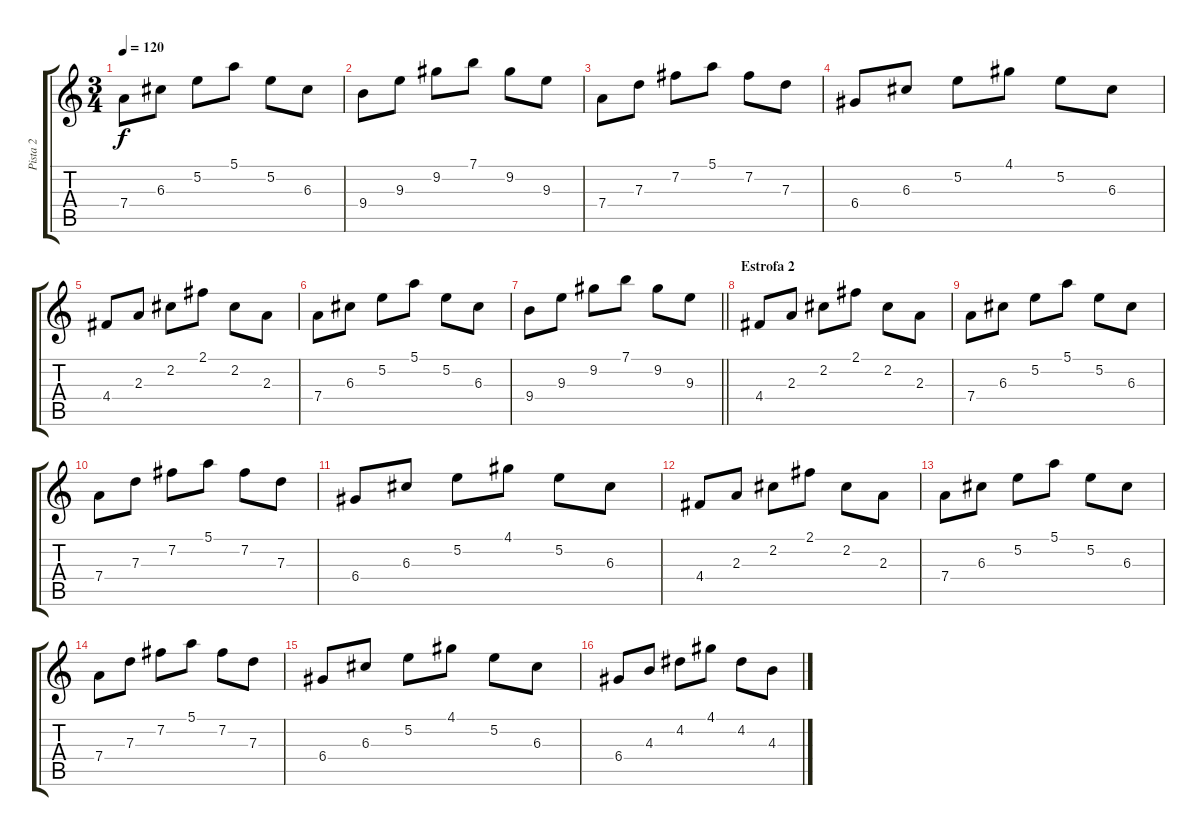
\track ("Pista 2" "Pista 2") {instrument overdrivenguitar}
\staff {score tabs}
\tuning (E4 B3 G3 D3 A2 E2) {hide}
\ts (3 4)
\tempo 120
\clef g2
\ks c
7.4.8{dy f} 6.3.8 5.2.8 5.1.8 5.2.8 6.3.8 |
9.4.8 9.3.8 9.2.8 7.1.8 9.2.8 9.3.8 |
7.4.8 7.3.8 7.2.8 5.1.8 7.2.8 7.3.8 |
6.4.8 6.3.8 5.2.8 4.1.8 5.2.8 6.3.8 |
4.4.8{volume 11 instrument electricguitarclean} 2.3.8 2.2.8 2.1.8 2.2.8 2.3.8 |
7.4.8 6.3.8 5.2.8 5.1.8 5.2.8 6.3.8 |
\barLineRight lightlight
9.4.8 9.3.8 9.2.8 7.1.8 9.2.8 9.3.8 |
\section ("" "Estrofa 2")
4.4.8{volume 9 instrument electricguitarclean} 2.3.8 2.2.8 2.1.8 2.2.8 2.3.8 |
7.4.8 6.3.8 5.2.8 5.1.8 5.2.8 6.3.8 |
7.4.8 7.3.8 7.2.8 5.1.8 7.2.8 7.3.8 |
6.4.8 6.3.8 5.2.8 4.1.8 5.2.8 6.3.8 |
4.4.8 2.3.8 2.2.8 2.1.8 2.2.8 2.3.8 |
7.4.8 6.3.8 5.2.8 5.1.8 5.2.8 6.3.8 |
7.4.8 7.3.8 7.2.8 5.1.8 7.2.8 7.3.8 |
6.4.8 6.3.8 5.2.8 4.1.8 5.2.8 6.3.8 |
6.4.8 4.3.8 4.2.8 4.1.8 4.2.8 4.3.8
